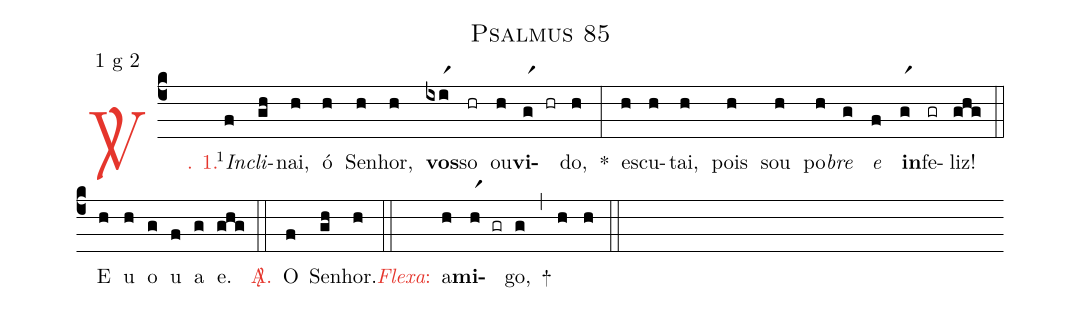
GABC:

name: Psalmus 85;
mode: 1;
mode-differentia: g 2;
%%
(c4)

<c><sp>V/</sp>. 1.</c>() <v>\VSup{1}</v><i>In</i>(f)<i>cli</i>(gh)nai,(h) ó(h) Se(h)nhor,(h) <b>vos</b>(ixir1)so(hr) ou(h)<b>vi</b>(gr1 hr)do,(h) *(:) es(h)cu(h)tai,(h) pois(h) sou(h) po(h)<i>bre</i>(g) <i>e</i>(f) <b>in</b>(gr1)fe(gr)liz!(ghg) (::)

<eu>E(h) u(h) o(g) u(f) a(g) e.</eu>(ghg) (::)

<nlba><c><sp>A/</sp>.</c>() O</nlba>(f) Se(gh)nhor.(h) (::)

<nlba><c><i>Flexa</i>:</c>() a</nlba>(h)<b>mi</b>(hr1 gr)go,(g) +(,) (h) (h) (::)
